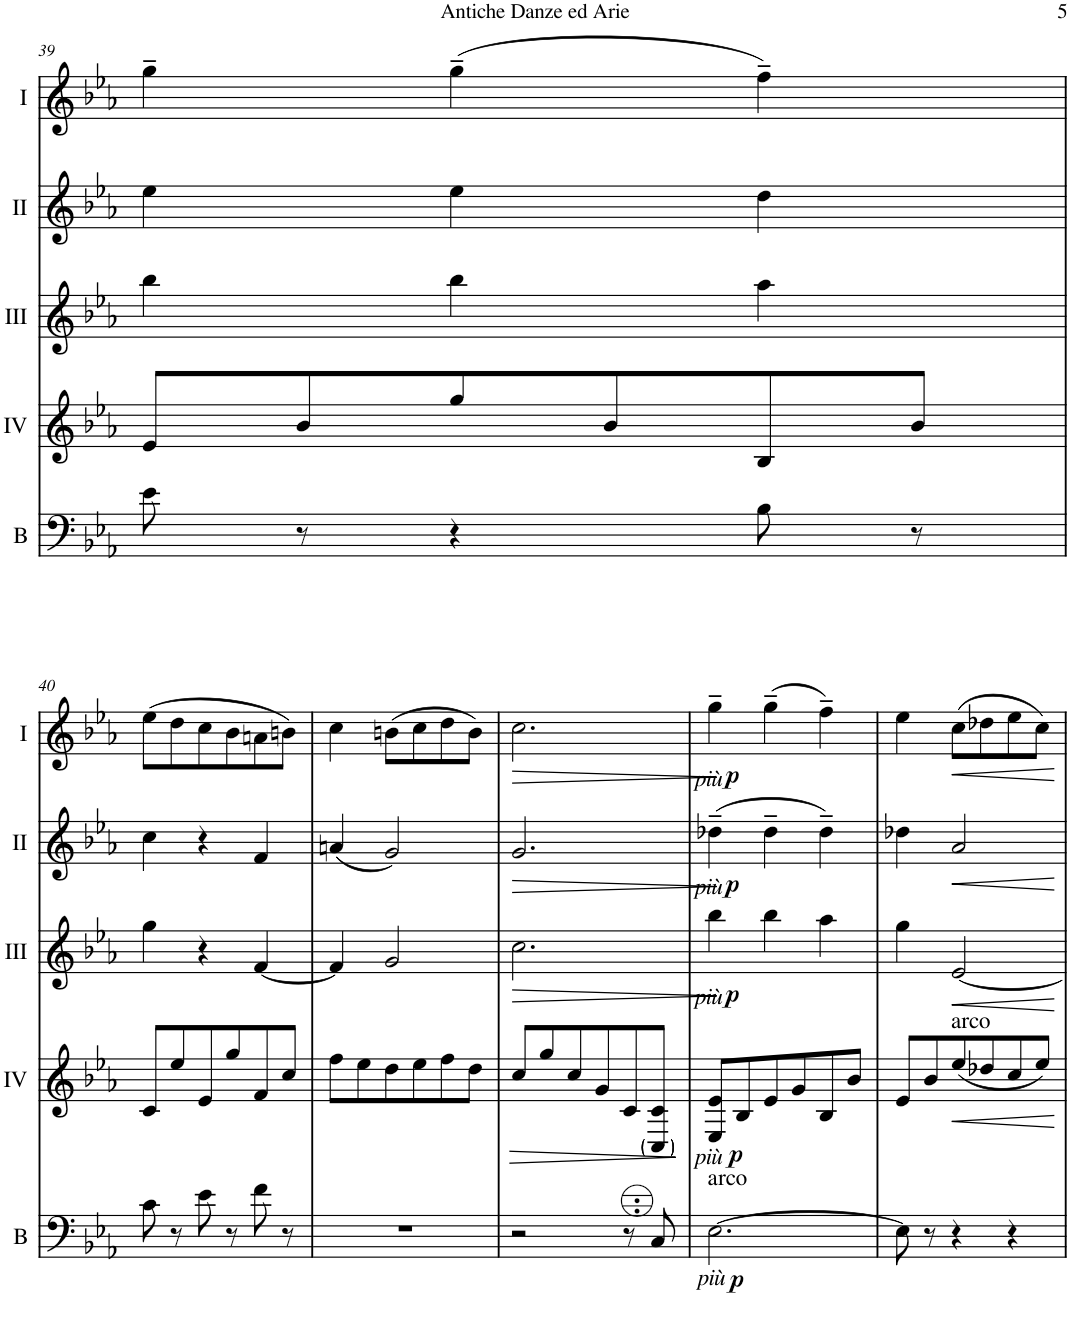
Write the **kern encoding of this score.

**kern	**dynam	**kern	**dynam	**kern	**dynam	**kern	**dynam	**kern	**dynam
*part5	*part5	*part4	*part4	*part3	*part3	*part2	*part2	*part1	*part1
*staff5	*staff5	*staff4	*staff4	*staff3	*staff3	*staff2	*staff2	*staff1	*staff1
*I"Bass	*	*I"Acc. 4	*	*I"Acc. 3	*	*I"Acc. 2	*	*I"Acc. 1	*
*I'B	*	*	*	*	*	*	*	*	*
!!LO:PB:g=z
*clefF4	*	*clefG2	*	*clefG2	*	*clefG2	*	*clefG2	*
*Trd7c12	*	*Trd7c12	*	*Trd7c12	*	*	*	*	*
*k[b-e-a-]	*	*k[b-e-a-]	*	*k[b-e-a-]	*	*k[b-e-a-]	*	*k[b-e-a-]	*
*M3/4	*	*M3/4	*	*M3/4	*	*M3/4	*	*M3/4	*
=39	=39	=39	=39	=39	=39	=39	=39	=39	=39
8e-\	.	8e-/L	.	4bb-\	.	4ee-\	.	4gg~\	.
8r	.	8b-/	.	.	.	.	.	.	.
4r	.	8gg/	.	4bb-\	.	4ee-\	.	(4gg~\	.
.	.	8b-/	.	.	.	.	.	.	.
8B-\	.	8B-/	.	4aa-\	.	4dd\	.	4ff~\)	.
8r	.	8b-/J	.	.	.	.	.	.	.
!!LO:LB:g=z
=40	=40	=40	=40	=40	=40	=40	=40	=40	=40
8c\	.	8c/L	.	4gg\	.	4cc\	.	(8ee-\L	.
8r	.	8ee-/	.	.	.	.	.	8dd\	.
8e-\	.	8e-/	.	4r	.	4r	.	8cc\	.
8r	.	8gg/	.	.	.	.	.	8b-\	.
8f\	.	8f/	.	[4f/	.	4f/	.	8an\	.
8r	.	8cc/J	.	.	.	.	.	8bn\J)	.
=41	=41	=41	=41	=41	=41	=41	=41	=41	=41
2.r	.	8ff\L	.	4f/]	.	(4an/	.	4cc\	.
.	.	8ee-\	.	.	.	.	.	.	.
.	.	8dd\	.	2g/	.	2g/)	.	(8bn\L	.
.	.	8ee-\	.	.	.	.	.	8cc\	.
.	.	8ff\	.	.	.	.	.	8dd\	.
.	.	8dd\J	.	.	.	.	.	8b\J)	.
=42	=42	=42	=42	=42	=42	=42	=42	=42	=42
!	!	!	!LO:HP:b	!	!LO:HP:b	!	!LO:HP:b	!	!LO:HP:b
2r	.	8cc/L	>	2.cc\	>	2.g/	>	2.cc\	>
.	.	8gg/	.	.	.	.	.	.	.
.	.	8cc/	.	.	.	.	.	.	.
.	.	8g/	.	.	.	.	.	.	.
8r	.	8c/	.	.	.	.	.	.	.
8C/	.	8C/ 8c/J	.	.	.	.	.	.	.
.	.	.	]	.	]	.	]	.	]
=43	=43	=43	=43	=43	=43	=43	=43	=43	=43
!	!	!	!	!	!	!	!	!LO:TX:b:i:t=più	!
!	!	!	!	!	!	!LO:TX:b:i:t=più	!	!	!
!	!	!	!	!LO:TX:b:i:t=più	!	!	!	!	!
!	!	!LO:TX:b:i:t=più	!	!	!	!	!	!	!
!LO:TX:b:i:t=più	!	!	!	!	!	!	!	!	!
!LO:TX:a:t=arco	!	!	!	!	!	!	!	!	!
!	!LO:DY:b	!	!	!	!LO:DY:b	!	!LO:DY:b	!	!LO:DY:b
[2.E-\	p	8E-/ 8e-/L	.	4bb-\	p	(4dd-X~\	p	4gg~\	p
!	!	!	!LO:DY:b	!	!	!	!	!	!
.	.	8B-/	p	.	.	.	.	.	.
.	.	8e-/	.	4bb-\	.	4dd-~\	.	(4gg~\	.
.	.	8g/	.	.	.	.	.	.	.
.	.	8B-/	.	4aa-\	.	4dd-~\)	.	4ff~\)	.
.	.	8b-/J	.	.	.	.	.	.	.
=44	=44	=44	=44	=44	=44	=44	=44	=44	=44
8E-\]	.	8e-/L	.	4gg\	.	4dd-X\	.	4ee-\	.
8r	.	8b-/	.	.	.	.	.	.	.
!	!	!LO:TX:a:t=arco	!	!	!	!	!	!	!
!	!	!	!LO:HP:b	!	!LO:HP:b	!	!LO:HP:b	!	!LO:HP:b
4r	.	(8ee-/	<	[2e-/	<	2a-/	<	(8cc\L	<
.	.	8dd-X/	.	.	.	.	.	8dd-X\	.
4r	.	8cc/	.	.	.	.	.	8ee-\	.
.	.	8ee-/J)	.	.	.	.	.	8cc\J)	.
.	.	.	[	.	[	.	[	.	[
=	=	=	=	=	=	=	=	=	=
*-	*-	*-	*-	*-	*-	*-	*-	*-	*-
